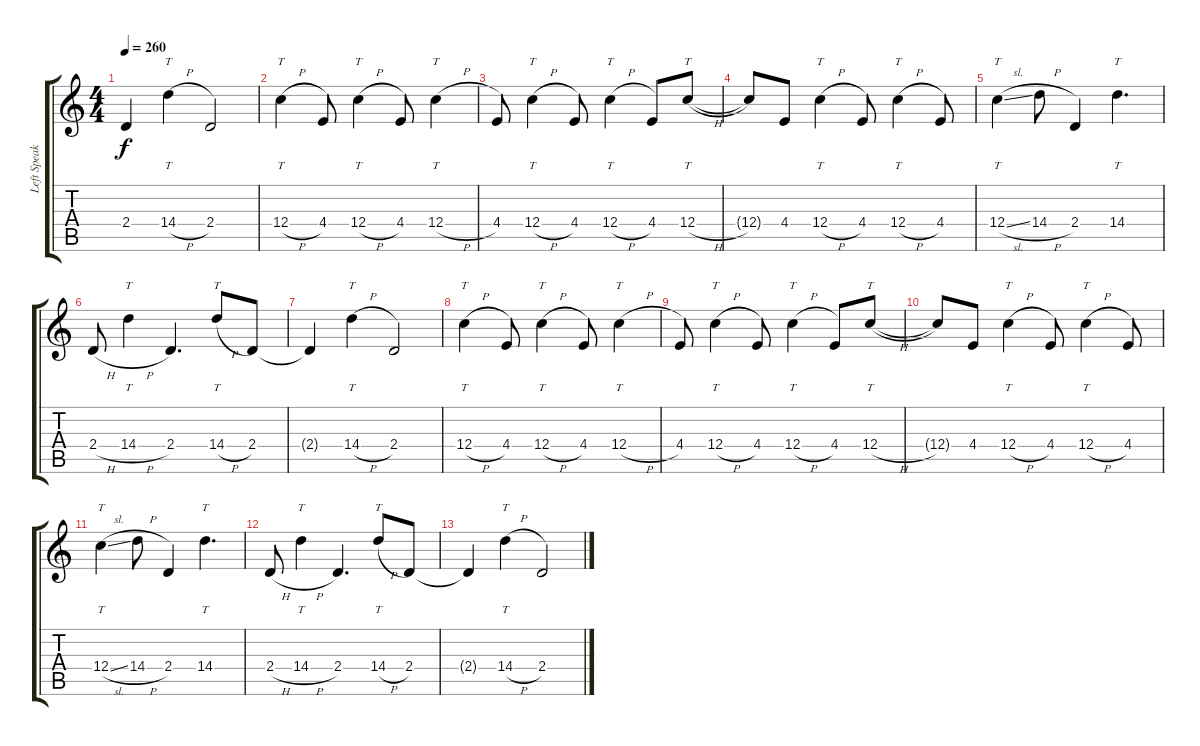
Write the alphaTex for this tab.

\track ("Left Speaker 1" "Left Speak") {instrument distortionguitar}
\staff {score tabs}
\tuning (D4 A3 F3 C3 G2 D2) {hide}
\ts (4 4)
\tempo 260
\clef g2
\ks c
2.4{t}.4{dy f} 14.4{h}.4{tt} 2.4.2 |
12.4{h}.4{tt} 4.4.8 12.4{h}.4{tt} 4.4.8 12.4{h}.4{tt} |
4.4.8 12.4{h}.4{tt} 4.4.8 12.4{h}.4{tt} 4.4.8 12.4{h}.8{tt} |
12.4{t}.8 4.4.8 12.4{h}.4{tt} 4.4.8 12.4{h}.4{tt} 4.4.8 |
12.4{sl}.4{tt} 14.4{h}.8 2.4.4 14.4.4{tt d} |
2.4{h}.8 14.4{h}.4{tt} 2.4.4{d} 14.4{h}.8{tt} 2.4.8 |
2.4{t}.4 14.4{h}.4{tt} 2.4.2 |
12.4{h}.4{tt} 4.4.8 12.4{h}.4{tt} 4.4.8 12.4{h}.4{tt} |
4.4.8 12.4{h}.4{tt} 4.4.8 12.4{h}.4{tt} 4.4.8 12.4{h}.8{tt} |
12.4{t}.8 4.4.8 12.4{h}.4{tt} 4.4.8 12.4{h}.4{tt} 4.4.8 |
12.4{sl}.4{tt} 14.4{h}.8 2.4.4 14.4.4{tt d} |
2.4{h}.8 14.4{h}.4{tt} 2.4.4{d} 14.4{h}.8{tt} 2.4.8 |
2.4{t}.4 14.4{h}.4{tt} 2.4.2
